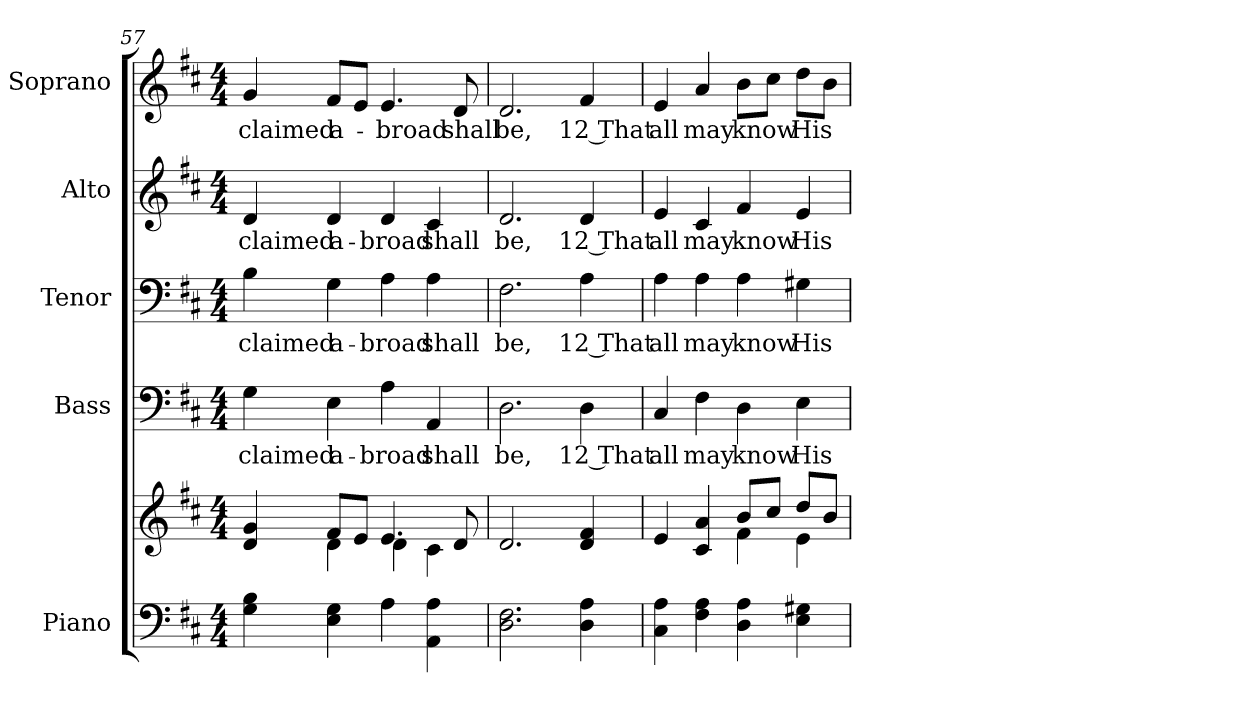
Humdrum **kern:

**kern	**kern	**kern	**text	**kern	**text	**kern	**text	**kern	**text
*part5	*part5	*part4	*part4	*part3	*part3	*part2	*part2	*part1	*part1
*staff6	*staff5	*staff4	*staff4	*staff3	*staff3	*staff2	*staff2	*staff1	*staff1
*I"Piano	*	*I"Bass	*	*I"Tenor	*	*I"Alto	*	*I"Soprano	*
*I'Pno.	*	*I'B.	*	*I'T.	*	*I'A.	*	*I'S.	*
!!LO:PB:g=z
*clefF4	*clefG2	*clefF4	*	*clefF4	*	*clefG2	*	*clefG2	*
*k[f#c#]	*k[f#c#]	*k[f#c#]	*	*k[f#c#]	*	*k[f#c#]	*	*k[f#c#]	*
*D:	*D:	*D:	*	*D:	*	*D:	*	*D:	*
*M4/4	*M4/4	*M4/4	*	*M4/4	*	*M4/4	*	*M4/4	*
=57	=57	=57	=57	=57	=57	=57	=57	=57	=57
*	*^	*	*	*	*	*	*	*	*
!	!	!	!	!LO:LY:b:color=#000000	!	!	!	!	!	!
!	!	!	!	!	!	!LO:LY:b:color=#000000	!	!	!	!
!	!	!	!	!	!	!	!	!LO:LY:b:color=#000000	!	!
!	!	!	!	!	!	!	!	!	!	!LO:LY:b:color=#000000
4Gi\ 4Bi	4di/ 4gi	4ryy	4Gi\	-claimed	4Bi\	-claimed	4di/	-claimed	4gi/	-claimed
!	!	!	!	!LO:LY:b:color=#000000	!	!	!	!	!	!
!	!	!	!	!	!	!LO:LY:b:color=#000000	!	!	!	!
!	!	!	!	!	!	!	!	!LO:LY:b:color=#000000	!	!
!	!	!	!	!	!	!	!	!	!	!LO:LY:b:color=#000000
4Ei\ 4Gi	8f#i/L	4di\	4Ei\	a-	4Gi\	a-	4di/	a-	8f#i/L	a-
.	8ei/J	.	.	.	.	.	.	.	8ei/J	.
!	!	!	!	!LO:LY:b:color=#000000	!	!	!	!	!	!
!	!	!	!	!	!	!LO:LY:b:color=#000000	!	!	!	!
!	!	!	!	!	!	!	!	!LO:LY:b:color=#000000	!	!
!	!	!	!	!	!	!	!	!	!	!LO:LY:b:color=#000000
4Ai\	4.ei/	4di\	4Ai\	-broad	4Ai\	-broad	4di/	-broad	4.ei/	-broad
!	!	!	!	!LO:LY:b:color=#000000	!	!	!	!	!	!
!	!	!	!	!	!	!LO:LY:b:color=#000000	!	!	!	!
!	!	!	!	!	!	!	!	!LO:LY:b:color=#000000	!	!
4AAi\ 4Ai	.	4c#i\	4AAi/	shall	4Ai\	shall	4c#i/	shall	.	.
!	!	!	!	!	!	!	!	!	!	!LO:LY:b:color=#000000
.	8di/	.	.	.	.	.	.	.	8di/	shall
*	*v	*v	*	*	*	*	*	*	*	*
=58	=58	=58	=58	=58	=58	=58	=58	=58	=58
!	!	!	!LO:LY:b:color=#000000	!	!	!	!	!	!
!	!	!	!	!	!LO:LY:b:color=#000000	!	!	!	!
!	!	!	!	!	!	!	!LO:LY:b:color=#000000	!	!
!	!	!	!	!	!	!	!	!	!LO:LY:b:color=#000000
2.Di\ 2.F#i	2.di/	2.Di\	be,	2.F#i\	be,	2.di/	be,	2.di/	be,
!	!	!	!LO:LY:b:color=#000000	!	!	!	!	!	!
!	!	!	!	!	!LO:LY:b:color=#000000	!	!	!	!
!	!	!	!	!	!	!	!LO:LY:b:color=#000000	!	!
!	!	!	!	!	!	!	!	!	!LO:LY:b:color=#000000
4Di\ 4Ai	4di/ 4f#i	4Di\	12 That	4Ai\	12 That	4di/	12 That	4f#i/	12 That
!!LO:PB:g=z
=59	=59	=59	=59	=59	=59	=59	=59	=59	=59
*	*^	*	*	*	*	*	*	*	*
!	!	!	!	!LO:LY:b:color=#000000	!	!	!	!	!	!
!	!	!	!	!	!	!LO:LY:b:color=#000000	!	!	!	!
!	!	!	!	!	!	!	!	!LO:LY:b:color=#000000	!	!
!	!	!	!	!	!	!	!	!	!	!LO:LY:b:color=#000000
4C#i\ 4Ai	4ei/	2ryy	4C#i/	all	4Ai\	all	4ei/	all	4ei/	all
!	!	!	!	!LO:LY:b:color=#000000	!	!	!	!	!	!
!	!	!	!	!	!	!LO:LY:b:color=#000000	!	!	!	!
!	!	!	!	!	!	!	!	!LO:LY:b:color=#000000	!	!
!	!	!	!	!	!	!	!	!	!	!LO:LY:b:color=#000000
4F#i\ 4Ai	4c#i/ 4ai	.	4F#i\	may	4Ai\	may	4c#i/	may	4ai/	may
!	!	!	!	!LO:LY:b:color=#000000	!	!	!	!	!	!
!	!	!	!	!	!	!LO:LY:b:color=#000000	!	!	!	!
!	!	!	!	!	!	!	!	!LO:LY:b:color=#000000	!	!
!	!	!	!	!	!	!	!	!	!	!LO:LY:b:color=#000000
4Di\ 4Ai	8bi/L	4f#i\	4Di\	know	4Ai\	know	4f#i/	know	8bi\L	know
.	8cc#i/J	.	.	.	.	.	.	.	8cc#i\J	.
!	!	!	!	!LO:LY:b:color=#000000	!	!	!	!	!	!
!	!	!	!	!	!	!LO:LY:b:color=#000000	!	!	!	!
!	!	!	!	!	!	!	!	!LO:LY:b:color=#000000	!	!
!	!	!	!	!	!	!	!	!	!	!LO:LY:b:color=#000000
4Ei\ 4G#Xi	8ddi/L	4ei\	4Ei\	His	4G#Xi\	His	4ei/	His	8ddi\L	His
.	8bi/J	.	.	.	.	.	.	.	8bi\J	.
*	*v	*v	*	*	*	*	*	*	*	*
=	=	=	=	=	=	=	=	=	=
*-	*-	*-	*-	*-	*-	*-	*-	*-	*-
